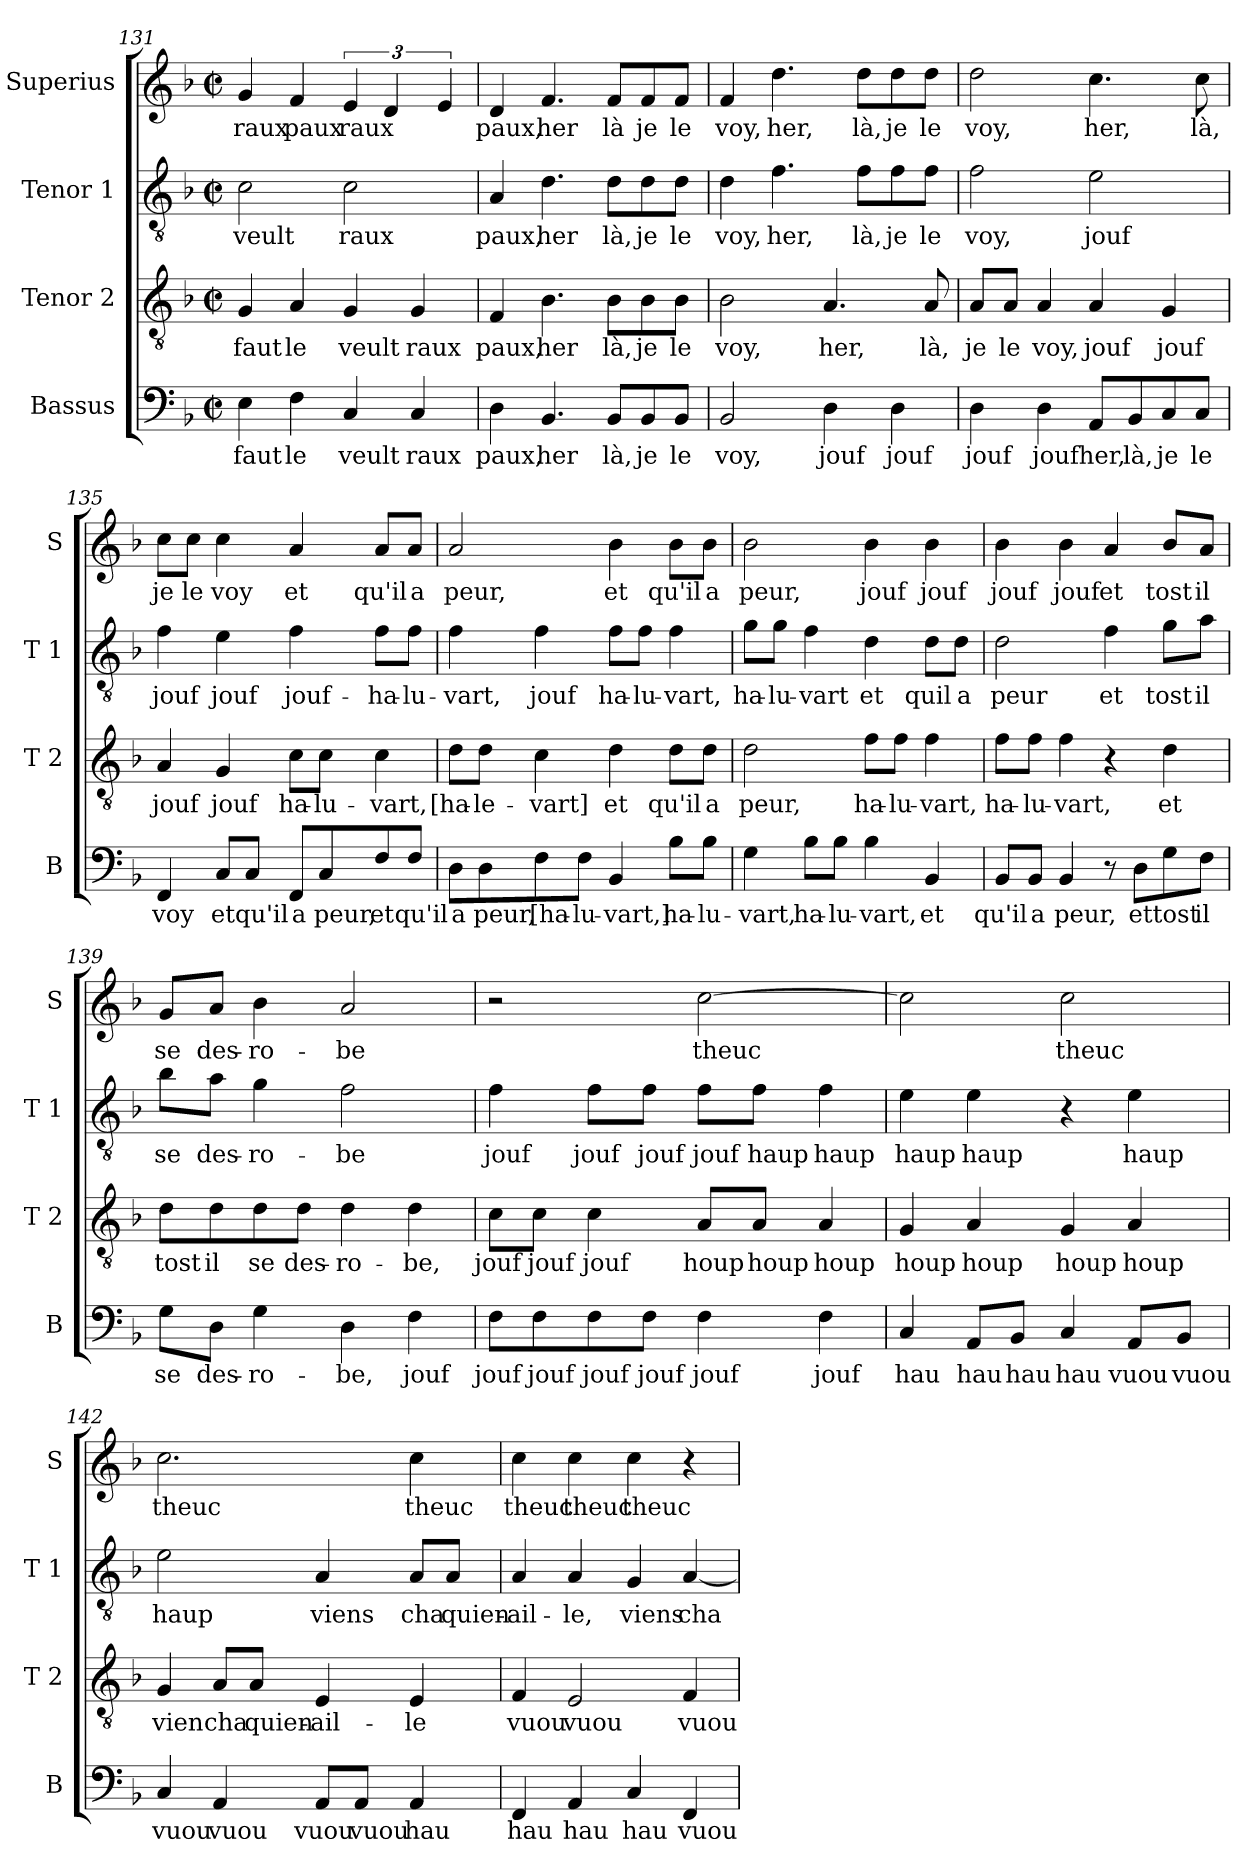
**kern	**text	**kern	**text	**kern	**text	**kern	**text
*part4	*part4	*part3	*part3	*part2	*part2	*part1	*part1
*staff4	*staff4	*staff3	*staff3	*staff2	*staff2	*staff1	*staff1
*I"Bassus	*	*I"Tenor 2	*	*I"Tenor 1	*	*I"Superius	*
*I'B	*	*I'T 2	*	*I'T 1	*	*I'S	*
*clefF4	*	*clefGv2	*	*clefGv2	*	*clefG2	*
*k[b-]	*	*k[b-]	*	*k[b-]	*	*k[b-]	*
*F:	*	*F:	*	*F:	*	*F:	*
*M2/2	*	*M2/2	*	*M2/2	*	*M2/2	*
*met(c|)	*	*met(c|)	*	*met(c|)	*	*met(c|)	*
=131	=131	=131	=131	=131	=131	=131	=131
!	!LO:LY:b	!	!LO:LY:b	!	!LO:LY:b	!	!LO:LY:b
4E\	-faut	4G/	-faut	2c\	veult	4g/	raux
!	!LO:LY:b	!	!LO:LY:b	!	!	!	!LO:LY:b
4F\	le	4A/	le	.	.	4f/	paux
!	!LO:LY:b	!	!LO:LY:b	!	!LO:LY:b	!	!LO:LY:b
4C/	veult	4G/	veult	2c\	raux	6e/	raux
.	.	.	.	.	.	6d/	.
!	!LO:LY:b	!	!LO:LY:b	!	!	!	!
4C/	raux	4G/	raux	.	.	.	.
.	.	.	.	.	.	6e/	.
=132	=132	=132	=132	=132	=132	=132	=132
!	!LO:LY:b	!	!LO:LY:b	!	!LO:LY:b	!	!LO:LY:b
4D\	paux,	4F/	paux,	4A/	paux,	4d/	paux,
!	!LO:LY:b	!	!LO:LY:b	!	!LO:LY:b	!	!LO:LY:b
4.BB-/	her	4.B-\	her	4.d\	her	4.f/	her
!	!LO:LY:b	!	!LO:LY:b	!	!LO:LY:b	!	!LO:LY:b
8BB-/L	là,	8B-\L	là,	8d\L	là,	8f/L	là
!	!LO:LY:b	!	!LO:LY:b	!	!LO:LY:b	!	!LO:LY:b
8BB-/	je	8B-\	je	8d\	je	8f/	je
!	!LO:LY:b	!	!LO:LY:b	!	!LO:LY:b	!	!LO:LY:b
8BB-/J	le	8B-\J	le	8d\J	le	8f/J	le
!!LO:LB:g=z
=133	=133	=133	=133	=133	=133	=133	=133
!	!LO:LY:b	!	!LO:LY:b	!	!LO:LY:b	!	!LO:LY:b
2BB-/	voy,	2B-\	voy,	4d\	voy,	4f/	voy,
!	!	!	!	!	!LO:LY:b	!	!LO:LY:b
.	.	.	.	4.f\	her,	4.dd\	her,
!	!LO:LY:b	!	!LO:LY:b	!	!	!	!
4D\	jouf	4.A/	her,	.	.	.	.
!	!	!	!	!	!LO:LY:b	!	!LO:LY:b
.	.	.	.	8f\L	là,	8dd\L	là,
!	!LO:LY:b	!	!	!	!LO:LY:b	!	!LO:LY:b
4D\	jouf	.	.	8f\	je	8dd\	je
!	!	!	!LO:LY:b	!	!LO:LY:b	!	!LO:LY:b
.	.	8A/	là,	8f\J	le	8dd\J	le
=134	=134	=134	=134	=134	=134	=134	=134
!	!LO:LY:b	!	!LO:LY:b	!	!LO:LY:b	!	!LO:LY:b
4D\	jouf	8A/L	je	2f\	voy,	2dd\	voy,
!	!	!	!LO:LY:b	!	!	!	!
.	.	8A/J	le	.	.	.	.
!	!LO:LY:b	!	!LO:LY:b	!	!	!	!
4D\	jouf	4A/	voy,	.	.	.	.
!	!LO:LY:b	!	!LO:LY:b	!	!LO:LY:b	!	!LO:LY:b
8AA/L	her,	4A/	jouf	2e\	jouf	4.cc\	her,
!	!LO:LY:b	!	!	!	!	!	!
8BB-/	là,	.	.	.	.	.	.
!	!LO:LY:b	!	!LO:LY:b	!	!	!	!
8C/	je	4G/	jouf	.	.	.	.
!	!LO:LY:b	!	!	!	!	!	!LO:LY:b
8C/J	le	.	.	.	.	8cc\	là,
=135	=135	=135	=135	=135	=135	=135	=135
!	!LO:LY:b	!	!LO:LY:b	!	!LO:LY:b	!	!LO:LY:b
4FF/	voy	4A/	jouf	4f\	jouf	8cc\L	je
!	!	!	!	!	!	!	!LO:LY:b
.	.	.	.	.	.	8cc\J	le
!	!LO:LY:b	!	!LO:LY:b	!	!LO:LY:b	!	!LO:LY:b
8C/L	et	4G/	jouf	4e\	jouf	4cc\	voy
!	!LO:LY:b	!	!	!	!	!	!
8C/J	qu'il	.	.	.	.	.	.
!	!LO:LY:b	!	!LO:LY:b	!	!LO:LY:b	!	!LO:LY:b
8FF/L	a	8c\L	ha-	4f\	jouf-	4a/	et
!	!LO:LY:b	!	!LO:LY:b	!	!	!	!
8C/	peur,	8c\J	-lu-	.	.	.	.
!	!LO:LY:b	!	!LO:LY:b	!	!LO:LY:b	!	!LO:LY:b
8F/	et	4c\	-vart,	8f\L	-ha-	8a/L	qu'il
!	!LO:LY:b	!	!	!	!LO:LY:b	!	!LO:LY:b
8F/J	qu'il	.	.	8f\J	-lu-	8a/J	a
=136	=136	=136	=136	=136	=136	=136	=136
!	!LO:LY:b	!	!LO:LY:b	!	!LO:LY:b	!	!LO:LY:b
8D\L	a	8d\L	[ha-	4f\	-vart,	2a/	peur,
!	!LO:LY:b	!	!LO:LY:b	!	!	!	!
8D\	peur,	8d\J	-le-	.	.	.	.
!	!LO:LY:b	!	!LO:LY:b	!	!LO:LY:b	!	!
8F\	[ha-	4c\	-vart]	4f\	jouf	.	.
!	!LO:LY:b	!	!	!	!	!	!
8F\J	-lu-	.	.	.	.	.	.
!	!LO:LY:b	!	!LO:LY:b	!	!LO:LY:b	!	!LO:LY:b
4BB-/	-vart,]	4d\	et	8f\L	ha-	4b-\	et
!	!	!	!	!	!LO:LY:b	!	!
.	.	.	.	8f\J	-lu-	.	.
!	!LO:LY:b	!	!LO:LY:b	!	!LO:LY:b	!	!LO:LY:b
8B-\L	ha-	8d\L	qu'il	4f\	-vart,	8b-\L	qu'il
!	!LO:LY:b	!	!LO:LY:b	!	!	!	!LO:LY:b
8B-\J	-lu-	8d\J	a	.	.	8b-\J	a
!!LO:LB:g=z
=137	=137	=137	=137	=137	=137	=137	=137
!	!LO:LY:b	!	!LO:LY:b	!	!LO:LY:b	!	!LO:LY:b
4G\	-vart,	2d\	peur,	8g\L	ha-	2b-\	peur,
!	!	!	!	!	!LO:LY:b	!	!
.	.	.	.	8g\J	-lu-	.	.
!	!LO:LY:b	!	!	!	!LO:LY:b	!	!
8B-\L	ha-	.	.	4f\	-vart	.	.
!	!LO:LY:b	!	!	!	!	!	!
8B-\J	-lu-	.	.	.	.	.	.
!	!LO:LY:b	!	!LO:LY:b	!	!LO:LY:b	!	!LO:LY:b
4B-\	-vart,	8f\L	ha-	4d\	et	4b-\	jouf
!	!	!	!LO:LY:b	!	!	!	!
.	.	8f\J	-lu-	.	.	.	.
!	!LO:LY:b	!	!LO:LY:b	!	!LO:LY:b	!	!LO:LY:b
4BB-/	et	4f\	-vart,	8d\L	quil	4b-\	jouf
!	!	!	!	!	!LO:LY:b	!	!
.	.	.	.	8d\J	a	.	.
=138	=138	=138	=138	=138	=138	=138	=138
!	!LO:LY:b	!	!LO:LY:b	!	!LO:LY:b	!	!LO:LY:b
8BB-/L	qu'il	8f\L	ha-	2d\	peur	4b-\	jouf
!	!LO:LY:b	!	!LO:LY:b	!	!	!	!
8BB-/J	a	8f\J	-lu-	.	.	.	.
!	!LO:LY:b	!	!LO:LY:b	!	!	!	!LO:LY:b
4BB-/	peur,	4f\	-vart,	.	.	4b-\	jouf
!	!	!	!	!	!LO:LY:b	!	!LO:LY:b
8r	.	4r	.	4f\	et	4a/	et
!	!LO:LY:b	!	!	!	!	!	!
8D\L	et	.	.	.	.	.	.
!	!LO:LY:b	!	!LO:LY:b	!	!LO:LY:b	!	!LO:LY:b
8G\	tost	4d\	et	8g\L	tost	8b-/L	tost
!	!LO:LY:b	!	!	!	!LO:LY:b	!	!LO:LY:b
8F\J	il	.	.	8a\J	il	8a/J	il
=139	=139	=139	=139	=139	=139	=139	=139
!	!LO:LY:b	!	!LO:LY:b	!	!LO:LY:b	!	!LO:LY:b
8G\L	se	8d\L	tost	8b-\L	se	8g/L	se
!	!LO:LY:b	!	!LO:LY:b	!	!LO:LY:b	!	!LO:LY:b
8D\J	des-	8d\	il	8a\J	des-	8a/J	des-
!	!LO:LY:b	!	!LO:LY:b	!	!LO:LY:b	!	!LO:LY:b
4G\	-ro-	8d\	se	4g\	-ro-	4b-\	-ro-
!	!	!	!LO:LY:b	!	!	!	!
.	.	8d\J	des-	.	.	.	.
!	!LO:LY:b	!	!LO:LY:b	!	!LO:LY:b	!	!LO:LY:b
4D\	-be,	4d\	-ro-	2f\	-be	2a/	-be
!	!LO:LY:b	!	!LO:LY:b	!	!	!	!
4F\	jouf	4d\	-be,	.	.	.	.
=140	=140	=140	=140	=140	=140	=140	=140
!	!LO:LY:b	!	!LO:LY:b	!	!LO:LY:b	!	!
8F\L	jouf	8c\L	jouf	4f\	jouf	2r	.
!	!LO:LY:b	!	!LO:LY:b	!	!	!	!
8F\	jouf	8c\J	jouf	.	.	.	.
!	!LO:LY:b	!	!LO:LY:b	!	!LO:LY:b	!	!
8F\	jouf	4c\	jouf	8f\L	jouf	.	.
!	!LO:LY:b	!	!	!	!LO:LY:b	!	!
8F\J	jouf	.	.	8f\J	jouf	.	.
!	!LO:LY:b	!	!LO:LY:b	!	!LO:LY:b	!	!LO:LY:b
4F\	jouf	8A/L	houp	8f\L	jouf	[2cc\	theuc
!	!	!	!LO:LY:b	!	!LO:LY:b	!	!
.	.	8A/J	houp	8f\J	haup	.	.
!	!LO:LY:b	!	!LO:LY:b	!	!LO:LY:b	!	!
4F\	jouf	4A/	houp	4f\	haup	.	.
!!LO:PB:g=z
=141	=141	=141	=141	=141	=141	=141	=141
!	!LO:LY:b	!	!LO:LY:b	!	!LO:LY:b	!	!
4C/	hau	4G/	houp	4e\	haup	2cc\]	.
!	!LO:LY:b	!	!LO:LY:b	!	!LO:LY:b	!	!
8AA/L	hau	4A/	houp	4e\	haup	.	.
!	!LO:LY:b	!	!	!	!	!	!
8BB-/J	hau	.	.	.	.	.	.
!	!LO:LY:b	!	!LO:LY:b	!	!	!	!LO:LY:b
4C/	hau	4G/	houp	4r	.	2cc\	theuc
!	!LO:LY:b	!	!LO:LY:b	!	!LO:LY:b	!	!
8AA/L	vuou	4A/	houp	4e\	haup	.	.
!	!LO:LY:b	!	!	!	!	!	!
8BB-/J	vuou	.	.	.	.	.	.
=142	=142	=142	=142	=142	=142	=142	=142
!	!LO:LY:b	!	!LO:LY:b	!	!LO:LY:b	!	!LO:LY:b
4C/	vuou	4G/	vien	2e\	haup	2.cc\	theuc
!	!LO:LY:b	!	!LO:LY:b	!	!	!	!
4AA/	vuou	8A/L	cha	.	.	.	.
!	!	!	!LO:LY:b	!	!	!	!
.	.	8A/J	quien-	.	.	.	.
!	!LO:LY:b	!	!LO:LY:b	!	!LO:LY:b	!	!
8AA/L	vuou	4E/	-ail-	4A/	viens	.	.
!	!LO:LY:b	!	!	!	!	!	!
8AA/J	vuou	.	.	.	.	.	.
!	!LO:LY:b	!	!LO:LY:b	!	!LO:LY:b	!	!LO:LY:b
4AA/	hau	4E/	-le	8A/L	cha	4cc\	theuc
!	!	!	!	!	!LO:LY:b	!	!
.	.	.	.	8A/J	quien-	.	.
=143	=143	=143	=143	=143	=143	=143	=143
!	!LO:LY:b	!	!LO:LY:b	!	!LO:LY:b	!	!LO:LY:b
4FF/	hau	4F/	vuou	4A/	-ail-	4cc\	theuc
!	!LO:LY:b	!	!LO:LY:b	!	!LO:LY:b	!	!LO:LY:b
4AA/	hau	2E/	vuou	4A/	-le,	4cc\	theuc
!	!LO:LY:b	!	!	!	!LO:LY:b	!	!LO:LY:b
4C/	hau	.	.	4G/	viens	4cc\	theuc
!	!LO:LY:b	!	!LO:LY:b	!	!LO:LY:b	!	!
4FF/	vuou	4F/	vuou	[4A/	cha	4r	.
=	=	=	=	=	=	=	=
*-	*-	*-	*-	*-	*-	*-	*-
